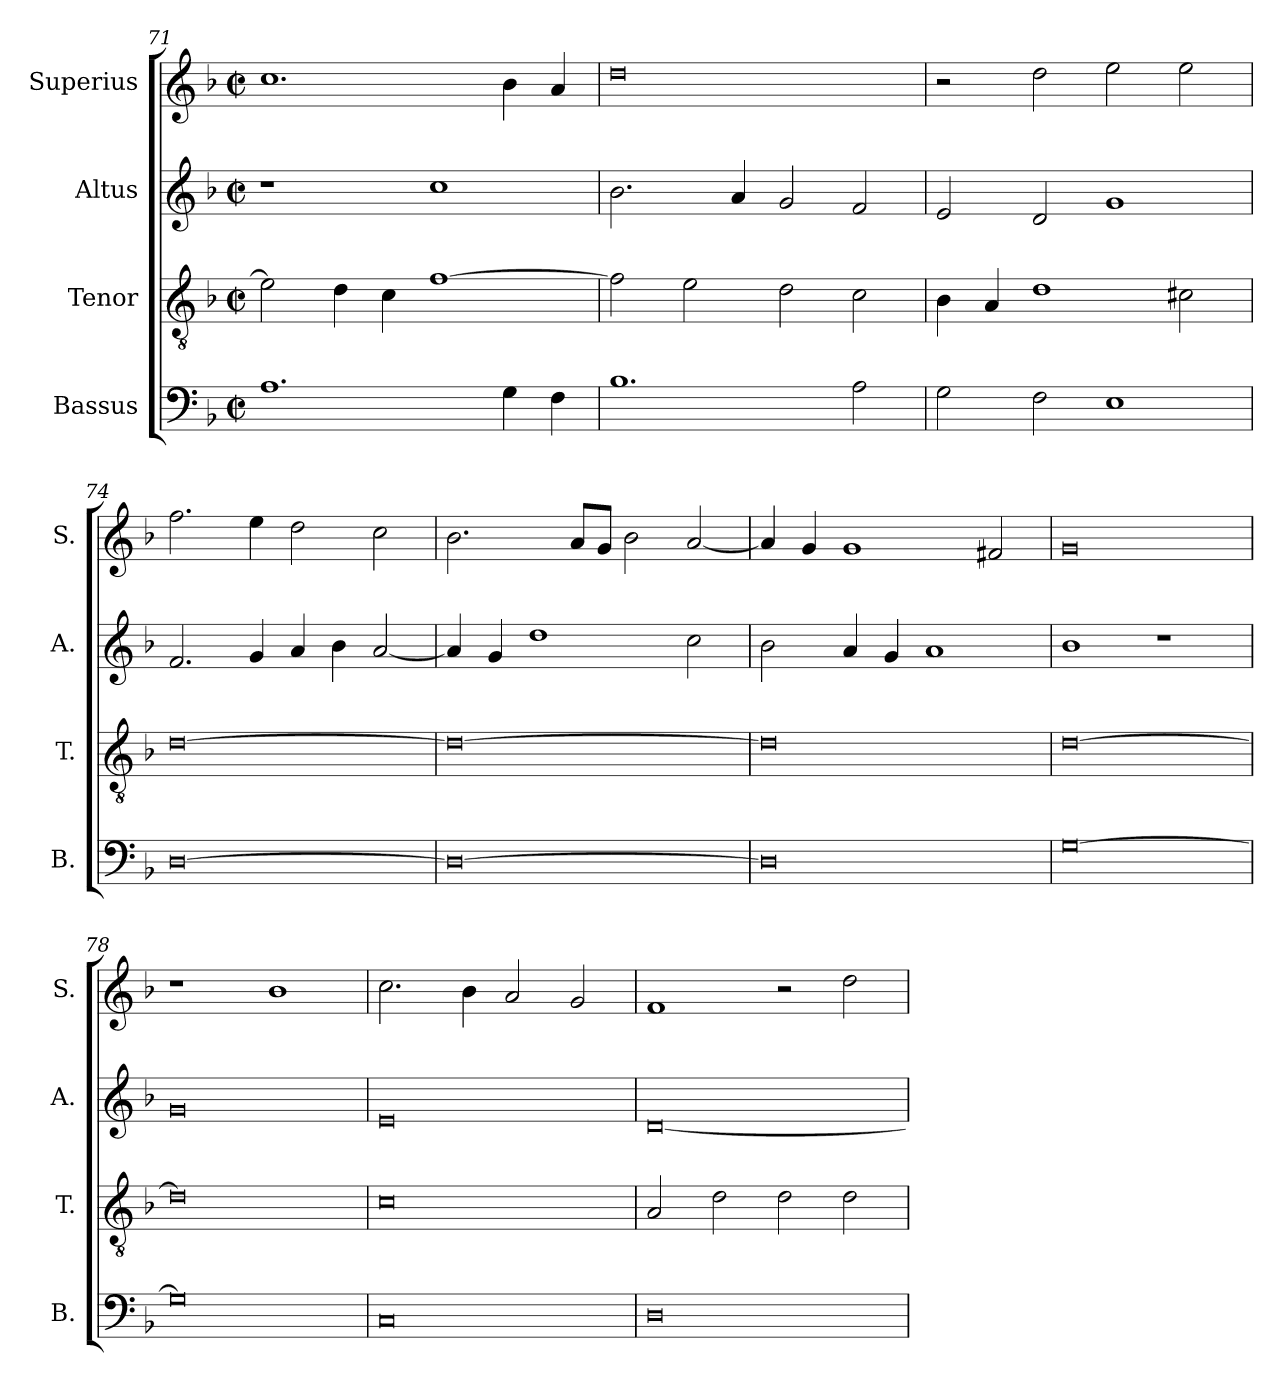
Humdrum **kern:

**kern	**kern	**kern	**kern
*part4	*part3	*part2	*part1
*staff4	*staff3	*staff2	*staff1
*I"Bassus	*I"Tenor	*I"Altus	*I"Superius
*I'B.	*I'T.	*I'A.	*I'S.
*clefF4	*clefGv2	*clefG2	*clefG2
*	*ITrd7c12	*	*
*k[b-]	*k[b-]	*k[b-]	*k[b-]
*F:	*F:	*F:	*F:
*M2/2	*M2/2	*M2/2	*M2/2
*met(c|)	*met(c|)	*met(c|)	*met(c|)
=71	=71	=71	=71
1.Ai	2Ei\]	1r	1.cci
.	4Di\	.	.
.	4Ci\	.	.
.	[>1Fi	1cci	.
4Gi\	.	.	4b-i\
4Fi\	.	.	4ai/
=72	=72	=72	=72
1.B-i	2Fi\]	2.b-i\	0ddi
.	2Ei\	.	.
.	.	4ai/	.
.	2Di\	2gi/	.
2Ai\	2Ci\	2fi/	.
=73	=73	=73	=73
2Gi\	4BB-i\	2ei/	2r
.	4AAi/	.	.
2Fi\	1Di	2di/	2ddi\
1Ei	.	1gi	2eei\
.	2C#Xi\	.	2eei\
!!LO:LB:g=z
=74	=74	=74	=74
[>0Di	[>0Di	2.fi/	2.ffi\
.	.	4gi/	4eei\
.	.	4ai/	2ddi\
.	.	4b-i\	.
.	.	[<2ai/	2cci\
=75	=75	=75	=75
0Di_>	0Di_>	4ai/]	2.b-i\
.	.	4gi/	.
.	.	1ddi	.
.	.	.	8ai/L
.	.	.	8gi/J
.	.	.	2b-i\
.	.	2cci\	[<2ai/
=76	=76	=76	=76
0Di]	0Di]	2b-i\	4ai/]
.	.	.	4gi/
.	.	4ai/	1gi
.	.	4gi/	.
.	.	1ai	.
.	.	.	2f#Xi/
=77	=77	=77	=77
[>0Gi	[>0Di	1b-i	0gi
.	.	1r	.
=78	=78	=78	=78
0Gi]	0Di]	0gi	1r
.	.	.	1b-i
!!LO:PB:g=z
=79	=79	=79	=79
0Ci	0Ci	0ei	2.cci\
.	.	.	4b-i\
.	.	.	2ai/
.	.	.	2gi/
=80	=80	=80	=80
0Di	2AAi/	[<0di	1fi
.	2Di\	.	.
.	2Di\	.	2r
.	2Di\	.	2ddi\
=	=	=	=
*-	*-	*-	*-
